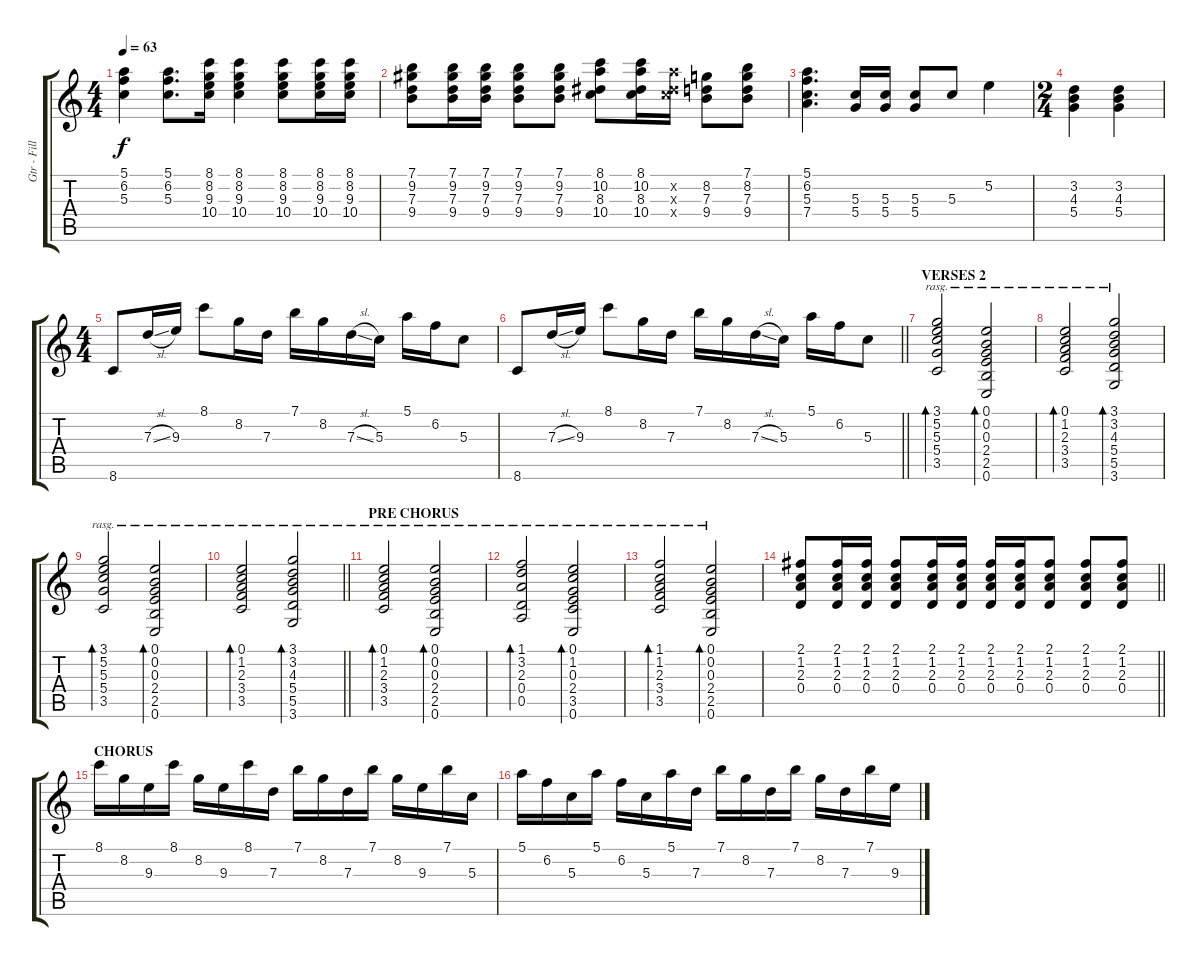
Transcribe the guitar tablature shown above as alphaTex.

\track ("Gtr - Fills" "Gtr - Fill") {instrument electricguitarclean}
\staff {score tabs}
\tuning (E4 B3 G3 D3 A2 E2) {hide}
\ts (4 4)
\tempo 63
\clef g2
\ks c
(5.1 6.2 5.3).4{dy f} (5.1 6.2 5.3).8{d} (8.1 8.2 9.3 10.4).16 (8.1 8.2 9.3 10.4).4 (8.1 8.2 9.3 10.4).8 (8.1 8.2 9.3 10.4).16 (8.1 8.2 9.3 10.4).16 |
(7.1 9.2 7.3 9.4).8 (7.1 9.2 7.3 9.4).16 (7.1 9.2 7.3 9.4).16 (7.1 9.2 7.3 9.4).8 (7.1 9.2 7.3 9.4).8 (8.1 10.2 8.3 10.4).8 (8.1 10.2 8.3 10.4).16 (10.2{x} 8.3{x} 10.4{x}).16 (8.2 7.3 9.4).8 (7.1 8.2 7.3 9.4).8 |
(5.1 6.2 5.3 7.4).4{d} (5.3 5.4).16 (5.3 5.4).16 (5.3 5.4).8 5.3.8 5.2.4 |
\ts (2 4)
(3.2 4.3 5.4).4 (3.2 4.3 5.4).4 |
\ts (4 4)
8.6.8 7.3{sl}.16 9.3.16 8.1.8 8.2.16 7.3.16 7.1.16 8.2.16 7.3{sl}.16 5.3.16 5.1.16 6.2.16 5.3.8 |
\barLineRight lightlight
8.6.8 7.3{sl}.16 9.3.16 8.1.8 8.2.16 7.3.16 7.1.16 8.2.16 7.3{sl}.16 5.3.16 5.1.16 6.2.16 5.3.8 |
\section ("" "VERSES 2")
(3.1 5.2 5.3 5.4 3.5).2{bd 240 rasg ii} (0.1 0.2 0.3 2.4 2.5 0.6).2{bd 240 rasg ii} |
(0.1 1.2 2.3 3.4 3.5).2{bd 240 rasg ii} (3.1 3.2 4.3 5.4 5.5 3.6).2{bd 240 rasg ii} |
(3.1 5.2 5.3 5.4 3.5).2{bd 240 rasg ii} (0.1 0.2 0.3 2.4 2.5 0.6).2{bd 240 rasg ii} |
\barLineRight lightlight
(0.1 1.2 2.3 3.4 3.5).2{bd 240 rasg ii} (3.1 3.2 4.3 5.4 5.5 3.6).2{bd 240 rasg ii} |
\section ("" "PRE CHORUS")
(0.1 1.2 2.3 3.4 3.5).2{bd 240 rasg ii} (0.1 0.2 0.3 2.4 2.5 0.6).2{bd 240 rasg ii} |
(1.1 3.2 2.3 0.4 0.5).2{bd 240 rasg ii} (0.1 1.2 0.3 2.4 3.5 0.6).2{bd 240 rasg ii} |
(1.1 1.2 2.3 3.4 3.5).2{bd 240 rasg ii} (0.1 0.2 0.3 2.4 2.5 0.6).2{bd 240 rasg ii} |
\barLineRight lightlight
(2.1 1.2 2.3 0.4).8 (2.1 1.2 2.3 0.4).16 (2.1 1.2 2.3 0.4).16 (2.1 1.2 2.3 0.4).8 (2.1 1.2 2.3 0.4).16 (2.1 1.2 2.3 0.4).16 (2.1 1.2 2.3 0.4).16 (2.1 1.2 2.3 0.4).16 (2.1 1.2 2.3 0.4).8 (2.1 1.2 2.3 0.4).8 (2.1 1.2 2.3 0.4).8 |
\section ("" "CHORUS")
8.1.16 8.2.16 9.3.16 8.1.16 8.2.16 9.3.16 8.1.16 7.3.16 7.1.16 8.2.16 7.3.16 7.1.16 8.2.16 9.3.16 7.1.16 5.3.16 |
5.1.16 6.2.16 5.3.16 5.1.16 6.2.16 5.3.16 5.1.16 7.3.16 7.1.16 8.2.16 7.3.16 7.1.16 8.2.16 7.3.16 7.1.16 9.3.16
